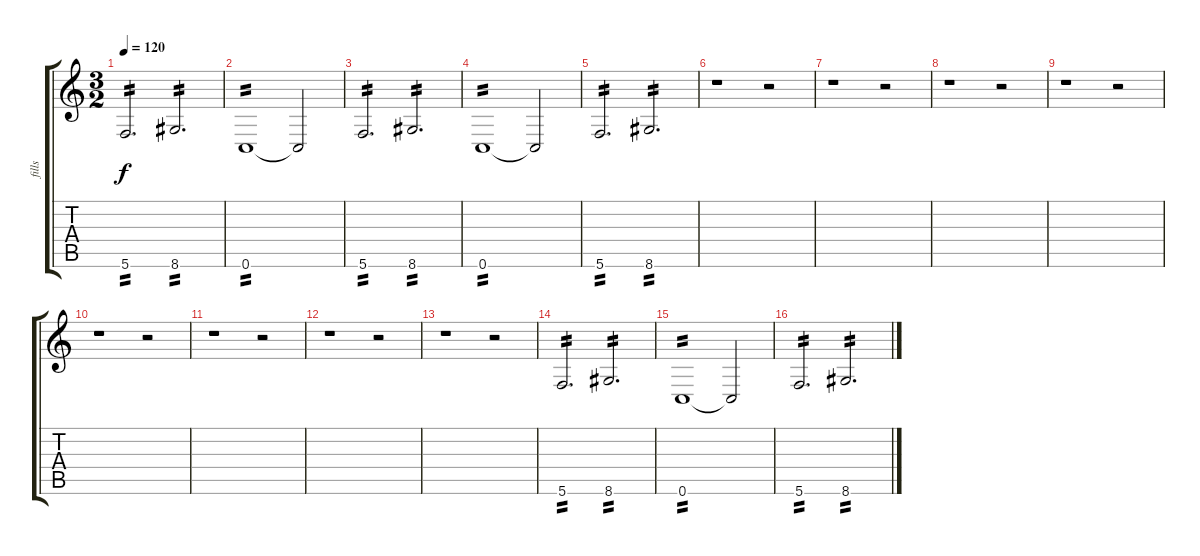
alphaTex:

\track ("fills" "fills") {instrument distortionguitar}
\staff {score tabs}
\tuning (D4 A3 F3 C3 G2 C2) {hide}
\ts (3 2)
\tempo 120
\clef g2
\ks c
5.6.2{d tp 2 dy f} 8.6.2{d tp 2} |
0.6.1{tp 2} 0.6{t}.2 |
5.6.2{d tp 2} 8.6.2{d tp 2} |
0.6.1{tp 2} 0.6{t}.2 |
5.6.2{d tp 2} 8.6.2{d tp 2} |
r.1 r.2 |
r.1 r.2 |
r.1 r.2 |
r.1 r.2 |
r.1 r.2 |
r.1 r.2 |
r.1 r.2 |
r.1 r.2 |
5.6.2{d tp 2 balance 8} 8.6.2{d tp 2} |
0.6.1{tp 2} 0.6{t}.2 |
5.6.2{d tp 2} 8.6.2{d tp 2}
